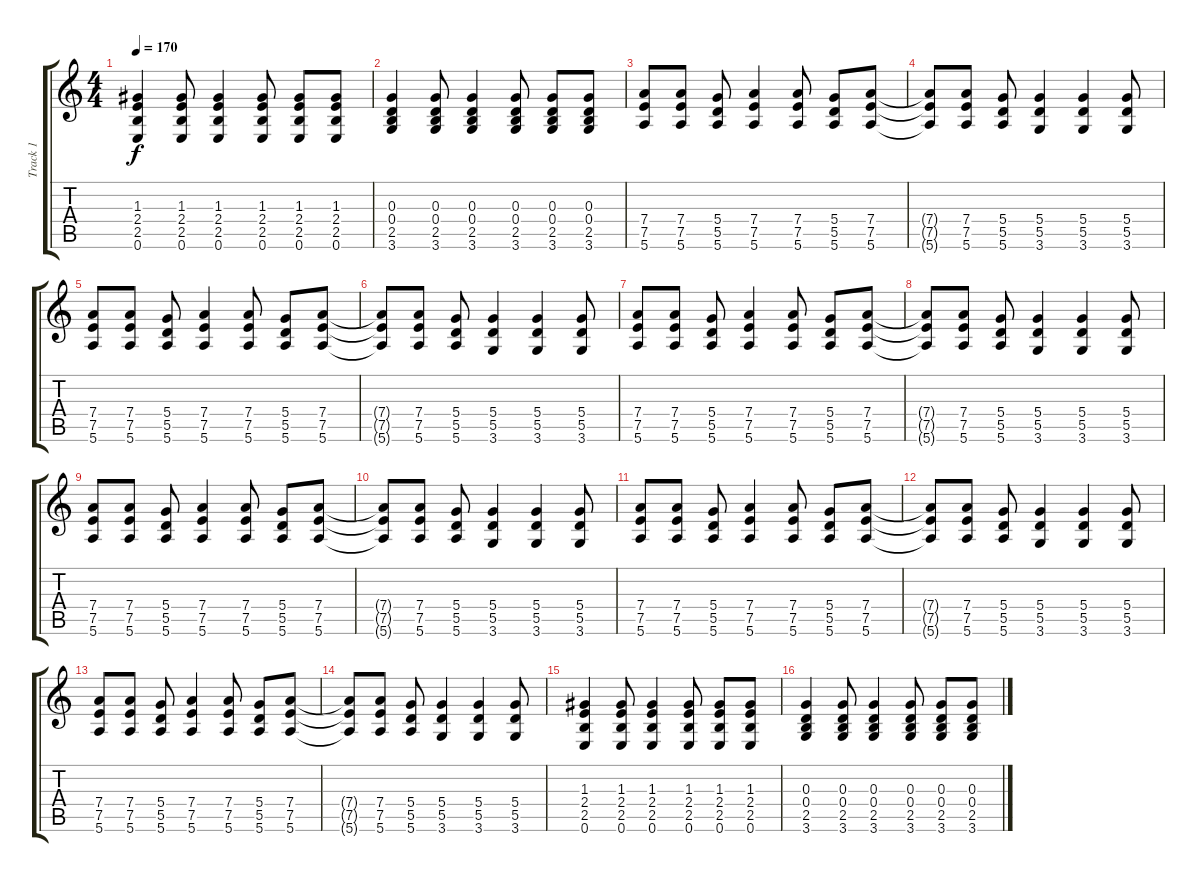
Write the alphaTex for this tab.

\track ("Track 1" "Track 1") {instrument overdrivenguitar}
\staff {score tabs}
\tuning (E4 B3 G3 D3 A2 E2) {hide}
\ts (4 4)
\tempo 170
\clef g2
\ks c
(1.3 2.4 2.5 0.6).4{dy f} (1.3 2.4 2.5 0.6).8 (1.3 2.4 2.5 0.6).4 (1.3 2.4 2.5 0.6).8 (1.3 2.4 2.5 0.6).8 (1.3 2.4 2.5 0.6).8 |
(0.3 0.4 2.5 3.6).4 (0.3 0.4 2.5 3.6).8 (0.3 0.4 2.5 3.6).4 (0.3 0.4 2.5 3.6).8 (0.3 0.4 2.5 3.6).8 (0.3 0.4 2.5 3.6).8 |
(7.4 7.5 5.6).8 (7.4 7.5 5.6).8 (5.4 5.5 5.6).8 (7.4 7.5 5.6).4 (7.4 7.5 5.6).8 (5.4 5.5 5.6).8 (7.4 7.5 5.6).8 |
(7.4{t} 7.5{t} 5.6{t}).8 (7.4 7.5 5.6).8 (5.4 5.5 5.6).8 (5.4 5.5 3.6).4 (5.4 5.5 3.6).4 (5.4 5.5 3.6).8 |
(7.4 7.5 5.6).8 (7.4 7.5 5.6).8 (5.4 5.5 5.6).8 (7.4 7.5 5.6).4 (7.4 7.5 5.6).8 (5.4 5.5 5.6).8 (7.4 7.5 5.6).8 |
(7.4{t} 7.5{t} 5.6{t}).8 (7.4 7.5 5.6).8 (5.4 5.5 5.6).8 (5.4 5.5 3.6).4 (5.4 5.5 3.6).4 (5.4 5.5 3.6).8 |
(7.4 7.5 5.6).8 (7.4 7.5 5.6).8 (5.4 5.5 5.6).8 (7.4 7.5 5.6).4 (7.4 7.5 5.6).8 (5.4 5.5 5.6).8 (7.4 7.5 5.6).8 |
(7.4{t} 7.5{t} 5.6{t}).8 (7.4 7.5 5.6).8 (5.4 5.5 5.6).8 (5.4 5.5 3.6).4 (5.4 5.5 3.6).4 (5.4 5.5 3.6).8 |
(7.4 7.5 5.6).8 (7.4 7.5 5.6).8 (5.4 5.5 5.6).8 (7.4 7.5 5.6).4 (7.4 7.5 5.6).8 (5.4 5.5 5.6).8 (7.4 7.5 5.6).8 |
(7.4{t} 7.5{t} 5.6{t}).8 (7.4 7.5 5.6).8 (5.4 5.5 5.6).8 (5.4 5.5 3.6).4 (5.4 5.5 3.6).4 (5.4 5.5 3.6).8 |
(7.4 7.5 5.6).8 (7.4 7.5 5.6).8 (5.4 5.5 5.6).8 (7.4 7.5 5.6).4 (7.4 7.5 5.6).8 (5.4 5.5 5.6).8 (7.4 7.5 5.6).8 |
(7.4{t} 7.5{t} 5.6{t}).8 (7.4 7.5 5.6).8 (5.4 5.5 5.6).8 (5.4 5.5 3.6).4 (5.4 5.5 3.6).4 (5.4 5.5 3.6).8 |
(7.4 7.5 5.6).8 (7.4 7.5 5.6).8 (5.4 5.5 5.6).8 (7.4 7.5 5.6).4 (7.4 7.5 5.6).8 (5.4 5.5 5.6).8 (7.4 7.5 5.6).8 |
(7.4{t} 7.5{t} 5.6{t}).8 (7.4 7.5 5.6).8 (5.4 5.5 5.6).8 (5.4 5.5 3.6).4 (5.4 5.5 3.6).4 (5.4 5.5 3.6).8 |
(1.3 2.4 2.5 0.6).4 (1.3 2.4 2.5 0.6).8 (1.3 2.4 2.5 0.6).4 (1.3 2.4 2.5 0.6).8 (1.3 2.4 2.5 0.6).8 (1.3 2.4 2.5 0.6).8 |
(0.3 0.4 2.5 3.6).4 (0.3 0.4 2.5 3.6).8 (0.3 0.4 2.5 3.6).4 (0.3 0.4 2.5 3.6).8 (0.3 0.4 2.5 3.6).8 (0.3 0.4 2.5 3.6).8
